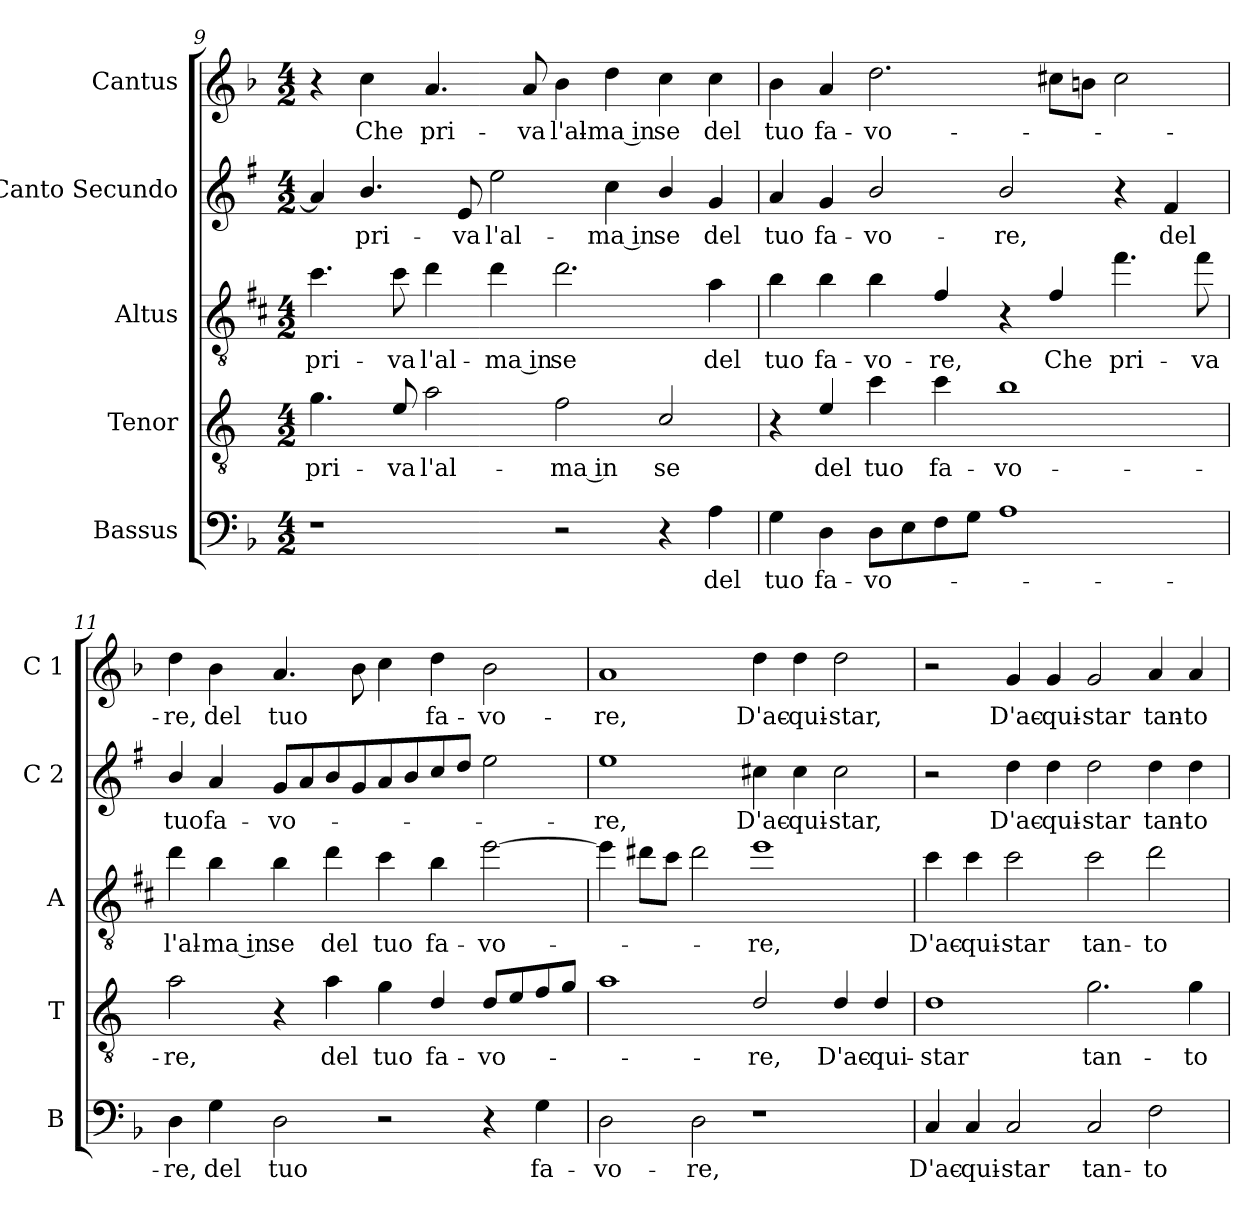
**kern	**text	**kern	**text	**kern	**text	**kern	**text	**kern	**text
*part5	*part5	*part4	*part4	*part3	*part3	*part2	*part2	*part1	*part1
*staff5	*staff5	*staff4	*staff4	*staff3	*staff3	*staff2	*staff2	*staff1	*staff1
*I"Bassus	*	*I"Tenor	*	*I"Altus	*	*I"Canto Secundo	*	*I"Cantus	*
*I'B	*	*I'T	*	*I'A	*	*I'C 2	*	*I'C 1	*
*clefF4	*	*clefGv2	*	*clefGv2	*	*clefG2	*	*clefG2	*
*	*	*ITrd4c7	*	*ITrd5c9	*	*ITrd1c2	*	*	*
*k[b-]	*	*k[b-]	*	*k[b-]	*	*k[b-]	*	*k[b-]	*
*F:	*	*F:	*	*F:	*	*F:	*	*F:	*
*M4/2	*	*M4/2	*	*M4/2	*	*M4/2	*	*M4/2	*
=9	=9	=9	=9	=9	=9	=9	=9	=9	=9
!	!	!	!LO:LY:b	!	!LO:LY:b	!	!	!	!
1r	.	4.c\	pri-	4.e\	pri-	4g/]	.	4r	.
!	!	!	!	!	!	!	!LO:LY:b	!	!LO:LY:b
.	.	.	.	.	.	4.a/	pri-	4cc\	Che
!	!	!	!LO:LY:b	!	!LO:LY:b	!	!	!	!
.	.	8A/	-va	8e\	-va	.	.	.	.
!	!	!	!LO:LY:b	!	!LO:LY:b	!	!	!	!LO:LY:b
.	.	2d\	l'al-	4f\	l'al-	.	.	4.a/	pri-
!	!	!	!	!	!	!	!LO:LY:b	!	!
.	.	.	.	.	.	8d/	-va	.	.
!	!	!	!	!	!LO:LY:b	!	!LO:LY:b	!	!
.	.	.	.	4f\	-ma in	2dd\	l'al-	.	.
!	!	!	!	!	!	!	!	!	!LO:LY:b
.	.	.	.	.	.	.	.	8a/	-va
!	!	!	!LO:LY:b	!	!LO:LY:b	!	!	!	!LO:LY:b
2r	.	2B-\	-ma in	2.f\	se	.	.	4b-\	l'al-
!	!	!	!	!	!	!	!LO:LY:b	!	!LO:LY:b
.	.	.	.	.	.	4b-\	-ma in	4dd\	-ma in
!	!	!	!LO:LY:b	!	!	!	!LO:LY:b	!	!LO:LY:b
4r	.	2F/	se	.	.	4a/	se	4cc\	se
!	!LO:LY:b	!	!	!	!LO:LY:b	!	!LO:LY:b	!	!LO:LY:b
4A\	del	.	.	4c\	del	4f/	del	4cc\	del
!!LO:LB:g=z
=10	=10	=10	=10	=10	=10	=10	=10	=10	=10
!	!LO:LY:b	!	!	!	!LO:LY:b	!	!LO:LY:b	!	!LO:LY:b
4G\	tuo	4r	.	4d\	tuo	4g/	tuo	4b-\	tuo
!	!LO:LY:b	!	!LO:LY:b	!	!LO:LY:b	!	!LO:LY:b	!	!LO:LY:b
4D\	fa-	4A/	del	4d\	fa-	4f/	fa-	4a/	fa-
!	!LO:LY:b	!	!LO:LY:b	!	!LO:LY:b	!	!LO:LY:b	!	!LO:LY:b
8D\L	-vo-	4f\	tuo	4d\	-vo-	2a/	-vo-	2.dd\	-vo-
8E\	.	.	.	.	.	.	.	.	.
!	!	!	!LO:LY:b	!	!LO:LY:b	!	!	!	!
8F\	.	4f\	fa-	4A/	-re,	.	.	.	.
8G\J	.	.	.	.	.	.	.	.	.
!	!	!	!LO:LY:b	!	!	!	!LO:LY:b	!	!
1A	.	1e	-vo-	4r	.	2a/	-re,	.	.
!	!	!	!	!	!LO:LY:b	!	!	!	!
.	.	.	.	4A/	Che	.	.	8cc#X\L	.
.	.	.	.	.	.	.	.	8bn\J	.
!	!	!	!	!	!LO:LY:b	!	!	!	!
.	.	.	.	4.a\	pri-	4r	.	2cc#\	.
!	!	!	!	!	!	!	!LO:LY:b	!	!
.	.	.	.	.	.	4e/	del	.	.
!	!	!	!	!	!LO:LY:b	!	!	!	!
.	.	.	.	8a\	-va	.	.	.	.
=11	=11	=11	=11	=11	=11	=11	=11	=11	=11
!	!LO:LY:b	!	!LO:LY:b	!	!LO:LY:b	!	!LO:LY:b	!	!LO:LY:b
4D\	-re,	2d\	-re,	4f\	l'al-	4a/	tuo	4dd\	-re,
!	!LO:LY:b	!	!	!	!LO:LY:b	!	!LO:LY:b	!	!LO:LY:b
4G\	del	.	.	4d\	-ma in	4g/	fa-	4b-\	del
!	!LO:LY:b	!	!	!	!LO:LY:b	!	!LO:LY:b	!	!LO:LY:b
2D\	tuo	4r	.	4d\	se	8f/L	-vo-	4.a/	tuo
.	.	.	.	.	.	8g/	.	.	.
!	!	!	!LO:LY:b	!	!LO:LY:b	!	!	!	!
.	.	4d\	del	4f\	del	8a/	.	.	.
.	.	.	.	.	.	8f/	.	8b-\	.
!	!	!	!LO:LY:b	!	!LO:LY:b	!	!	!	!
2r	.	4c\	tuo	4e\	tuo	8g/	.	4cc\	.
.	.	.	.	.	.	8a/	.	.	.
!	!	!	!LO:LY:b	!	!LO:LY:b	!	!	!	!LO:LY:b
.	.	4G/	fa-	4d\	fa-	8b-/	.	4dd\	fa-
.	.	.	.	.	.	8cc/J	.	.	.
!	!	!	!LO:LY:b	!	!LO:LY:b	!	!	!	!LO:LY:b
4r	.	8G/L	-vo-	[2g\	-vo-	2dd\	.	2b-\	-vo-
.	.	8A/	.	.	.	.	.	.	.
!	!LO:LY:b	!	!	!	!	!	!	!	!
4G\	fa-	8B-/	.	.	.	.	.	.	.
.	.	8c/J	.	.	.	.	.	.	.
=12	=12	=12	=12	=12	=12	=12	=12	=12	=12
!	!LO:LY:b	!	!	!	!	!	!LO:LY:b	!	!LO:LY:b
2D\	-vo-	1d	.	4g\]	.	1dd	-re,	1a	-re,
.	.	.	.	8f#X\L	.	.	.	.	.
.	.	.	.	8e\J	.	.	.	.	.
!	!LO:LY:b	!	!	!	!	!	!	!	!
2D\	-re,	.	.	2f#\	.	.	.	.	.
!	!	!	!LO:LY:b	!	!LO:LY:b	!	!LO:LY:b	!	!LO:LY:b
1r	.	2G/	-re,	1g	-re,	4bn\	D'ac-	4dd\	D'ac-
!	!	!	!	!	!	!	!LO:LY:b	!	!LO:LY:b
.	.	.	.	.	.	4b\	-qui-	4dd\	-qui-
!	!	!	!LO:LY:b	!	!	!	!LO:LY:b	!	!LO:LY:b
.	.	4G/	D'ac-	.	.	2b\	-star,	2dd\	-star,
!	!	!	!LO:LY:b	!	!	!	!	!	!
.	.	4G/	-qui-	.	.	.	.	.	.
!!LO:LB:g=z
=13	=13	=13	=13	=13	=13	=13	=13	=13	=13
!	!LO:LY:b	!	!LO:LY:b	!	!LO:LY:b	!	!	!	!
4C/	D'ac-	1G	-star	4e\	D'ac-	2r	.	2r	.
!	!LO:LY:b	!	!	!	!LO:LY:b	!	!	!	!
4C/	-qui-	.	.	4e\	-qui-	.	.	.	.
!	!LO:LY:b	!	!	!	!LO:LY:b	!	!LO:LY:b	!	!LO:LY:b
2C/	-star	.	.	2e\	-star	4cc\	D'ac-	4g/	D'ac-
!	!	!	!	!	!	!	!LO:LY:b	!	!LO:LY:b
.	.	.	.	.	.	4cc\	-qui-	4g/	-qui-
!	!LO:LY:b	!	!LO:LY:b	!	!LO:LY:b	!	!LO:LY:b	!	!LO:LY:b
2C/	tan-	2.c\	tan-	2e\	tan-	2cc\	-star	2g/	-star
!	!LO:LY:b	!	!	!	!LO:LY:b	!	!LO:LY:b	!	!LO:LY:b
2F\	-to	.	.	2f\	-to	4cc\	tan-	4a/	tan-
!	!	!	!LO:LY:b	!	!	!	!LO:LY:b	!	!LO:LY:b
.	.	4c\	-to	.	.	4cc\	-to	4a/	-to
=	=	=	=	=	=	=	=	=	=
*-	*-	*-	*-	*-	*-	*-	*-	*-	*-
